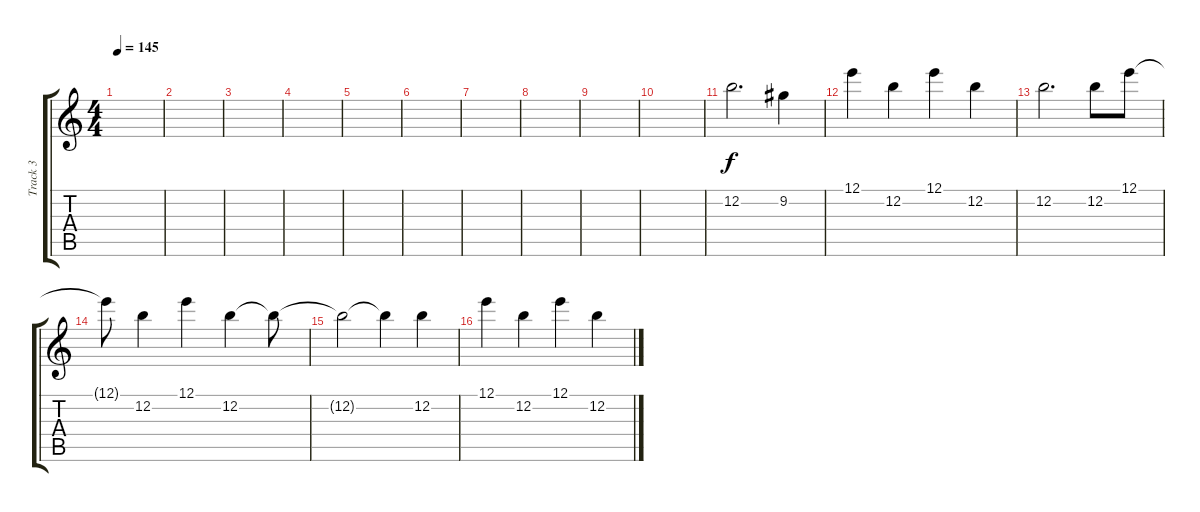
\track ("Track 3" "Track 3") {instrument distortionguitar}
\staff {score tabs}
\tuning (E4 B3 G3 D3 A2 E2) {hide}
\ts (4 4)
\tempo 145
\clef g2
\ks c
|
|
|
|
|
|
|
|
|
|
12.2.2{d} 9.2.4 |
12.1.4 12.2.4 12.1.4 12.2.4 |
12.2.2{d} 12.2.8 12.1.8 |
12.1{t}.8 12.2.4 12.1.4 12.2.4 12.2{t}.8 |
12.2{t}.2 12.2{t}.4 12.2.4 |
12.1.4 12.2.4 12.1.4 12.2.4
